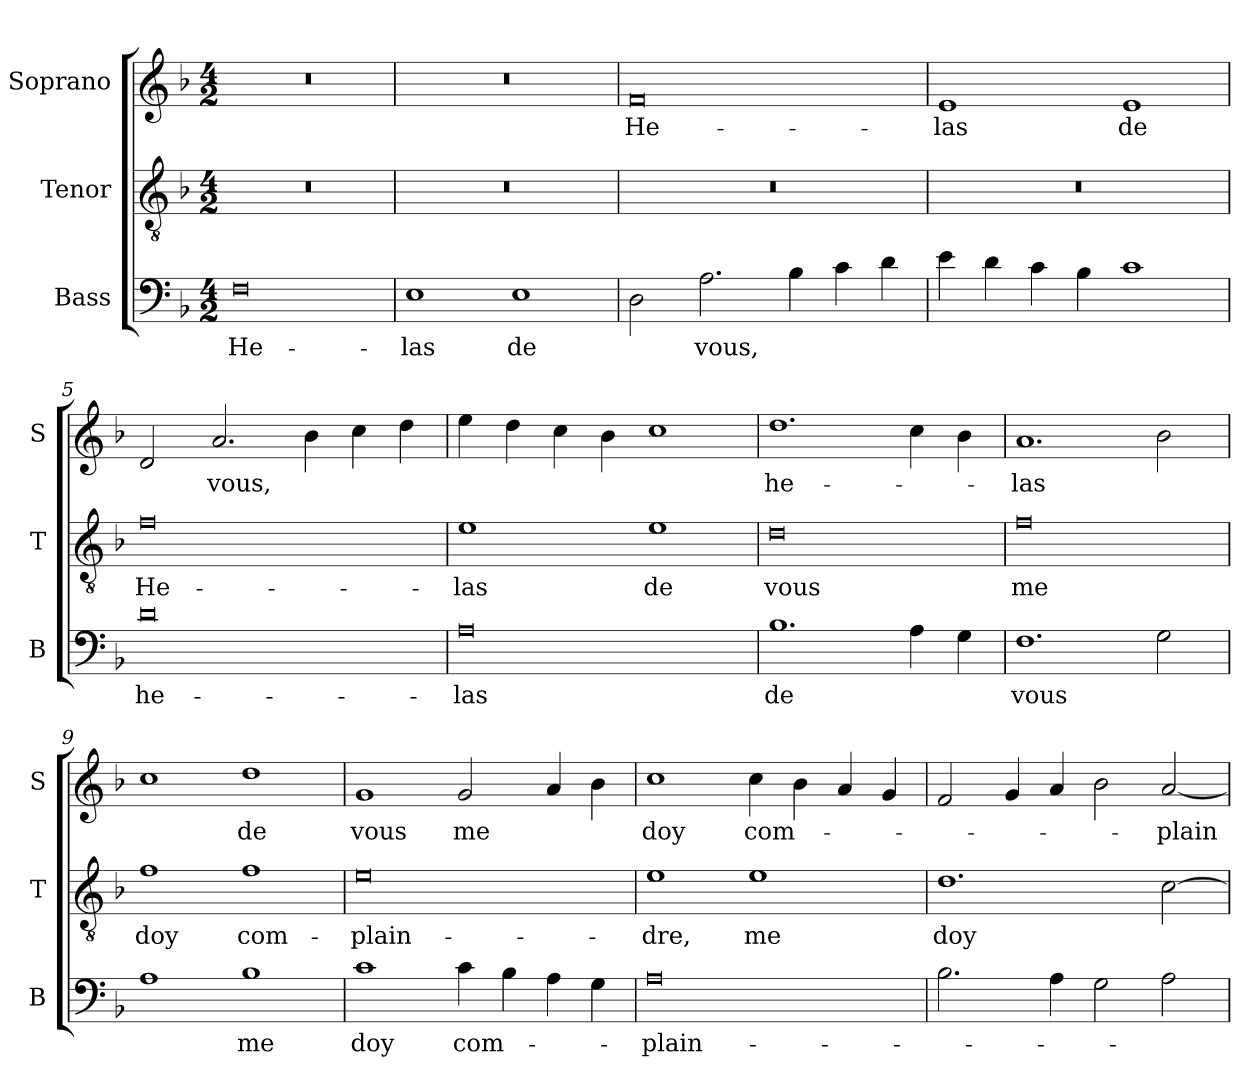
**kern	**text	**kern	**text	**kern	**text
*part3	*part3	*part2	*part2	*part1	*part1
*staff3	*staff3	*staff2	*staff2	*staff1	*staff1
*I"Bass	*	*I"Tenor	*	*I"Soprano	*
*I'B	*	*I'T	*	*I'S	*
*clefF4	*	*clefGv2	*	*clefG2	*
*k[b-]	*	*k[b-]	*	*k[b-]	*
*F:	*	*F:	*	*F:	*
*M4/2	*	*M4/2	*	*M4/2	*
=1	=1	=1	=1	=1	=1
!	!LO:LY:b	!	!	!	!
0F	He-	0r	.	0r	.
=2	=2	=2	=2	=2	=2
!	!LO:LY:b	!	!	!	!
1E	-las	0r	.	0r	.
!	!LO:LY:b	!	!	!	!
1E	de	.	.	.	.
=3	=3	=3	=3	=3	=3
!	!	!	!	!	!LO:LY:b
2D\	.	0r	.	0f	He-
!	!LO:LY:b	!	!	!	!
2.A\	vous,	.	.	.	.
4B-\	.	.	.	.	.
4c\	.	.	.	.	.
4d\	.	.	.	.	.
=4	=4	=4	=4	=4	=4
!	!	!	!	!	!LO:LY:b
4e\	.	0r	.	1e	-las
4d\	.	.	.	.	.
4c\	.	.	.	.	.
4B-\	.	.	.	.	.
!	!	!	!	!	!LO:LY:b
1c	.	.	.	1e	de
=5	=5	=5	=5	=5	=5
!	!LO:LY:b	!	!LO:LY:b	!	!
0d	he-	0f	He-	2d/	.
!	!	!	!	!	!LO:LY:b
.	.	.	.	2.a/	vous,
.	.	.	.	4b-\	.
.	.	.	.	4cc\	.
.	.	.	.	4dd\	.
!!LO:LB:g=z
=6	=6	=6	=6	=6	=6
!	!LO:LY:b	!	!LO:LY:b	!	!
0A	-las	1e	-las	4ee\	.
.	.	.	.	4dd\	.
.	.	.	.	4cc\	.
.	.	.	.	4b-\	.
!	!	!	!LO:LY:b	!	!
.	.	1e	de	1cc	.
=7	=7	=7	=7	=7	=7
!	!LO:LY:b	!	!LO:LY:b	!	!LO:LY:b
1.B-	de	0d	vous	1.dd	he-
4A\	.	.	.	4cc\	.
4G\	.	.	.	4b-\	.
=8	=8	=8	=8	=8	=8
!	!LO:LY:b	!	!LO:LY:b	!	!LO:LY:b
1.F	vous	0f	me	1.a	-las
2G\	.	.	.	2b-\	.
=9	=9	=9	=9	=9	=9
!	!	!	!LO:LY:b	!	!
1A	.	1f	doy	1cc	.
!	!LO:LY:b	!	!LO:LY:b	!	!LO:LY:b
1B-	me	1f	com-	1dd	de
=10	=10	=10	=10	=10	=10
!	!LO:LY:b	!	!LO:LY:b	!	!LO:LY:b
1c	doy	0e	-plain-	1g	vous
!	!LO:LY:b	!	!	!	!LO:LY:b
4c\	com-	.	.	2g/	me
4B-\	.	.	.	.	.
4A\	.	.	.	4a/	.
4G\	.	.	.	4b-\	.
!!LO:LB:g=z
=11	=11	=11	=11	=11	=11
!	!LO:LY:b	!	!LO:LY:b	!	!LO:LY:b
0A	-plain-	1e	-dre,	1cc	doy
!	!	!	!LO:LY:b	!	!LO:LY:b
.	.	1e	me	4cc\	com-
.	.	.	.	4b-\	.
.	.	.	.	4a/	.
.	.	.	.	4g/	.
=12	=12	=12	=12	=12	=12
!	!	!	!LO:LY:b	!	!
2.B-\	.	1.d	doy	2f/	.
.	.	.	.	4g/	.
4A\	.	.	.	4a/	.
2G\	.	.	.	2b-\	.
!	!	!	!	!	!LO:LY:b
2A\	.	[2c\	.	[2a/	-plain-
=	=	=	=	=	=
*-	*-	*-	*-	*-	*-
